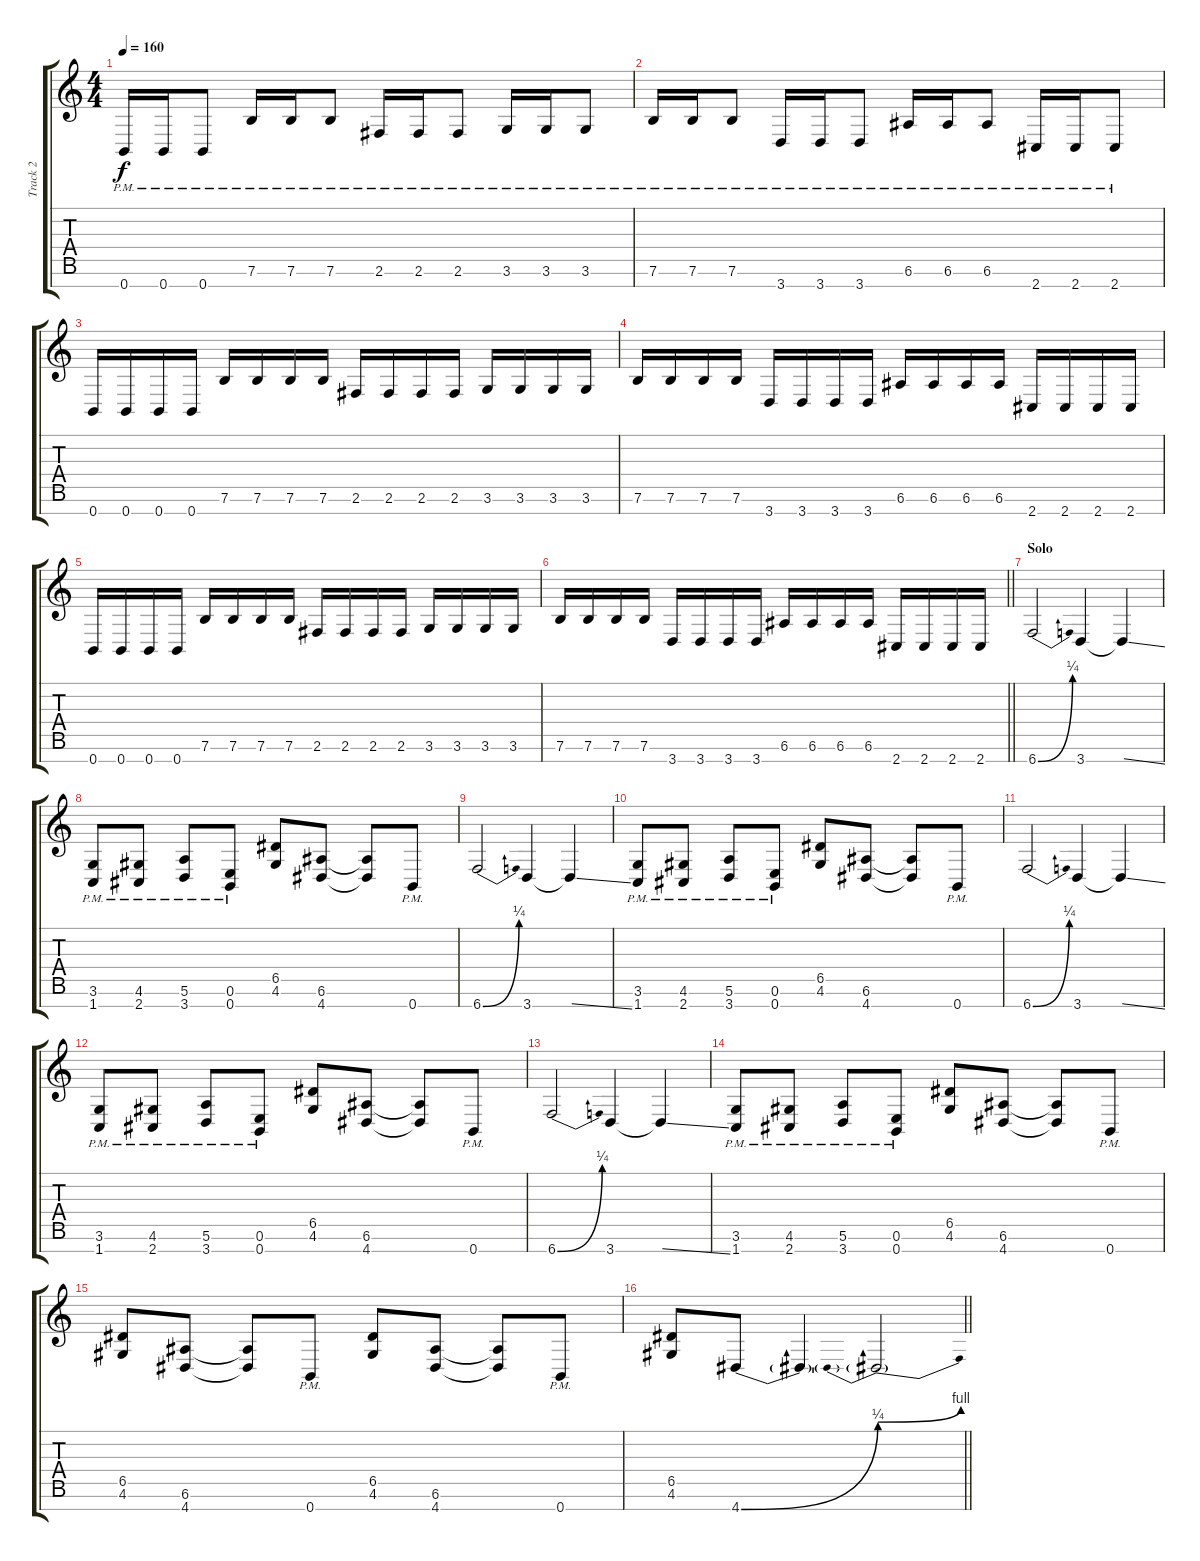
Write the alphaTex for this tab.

\track ("Track 2" "Track 2") {instrument distortionguitar}
\staff {score tabs}
\tuning (E4 B3 G3 D3 A2 E2 B1) {hide}
\ts (4 4)
\tempo 160
\clef g2
\ks c
0.7{pm}.16{dy f} 0.7{pm}.16 0.7{pm}.8 7.6{pm}.16 7.6{pm}.16 7.6{pm}.8 2.6{pm}.16 2.6{pm}.16 2.6{pm}.8 3.6{pm}.16 3.6{pm}.16 3.6{pm}.8 |
7.6{pm}.16 7.6{pm}.16 7.6{pm}.8 3.7{pm}.16 3.7{pm}.16 3.7{pm}.8 6.6{pm}.16 6.6{pm}.16 6.6{pm}.8 2.7{pm}.16 2.7{pm}.16 2.7{pm}.8 |
0.7.16 0.7.16 0.7.16 0.7.16 7.6.16 7.6.16 7.6.16 7.6.16 2.6.16 2.6.16 2.6.16 2.6.16 3.6.16 3.6.16 3.6.16 3.6.16 |
7.6.16 7.6.16 7.6.16 7.6.16 3.7.16 3.7.16 3.7.16 3.7.16 6.6.16 6.6.16 6.6.16 6.6.16 2.7.16 2.7.16 2.7.16 2.7.16 |
0.7.16 0.7.16 0.7.16 0.7.16 7.6.16 7.6.16 7.6.16 7.6.16 2.6.16 2.6.16 2.6.16 2.6.16 3.6.16 3.6.16 3.6.16 3.6.16 |
\barLineRight lightlight
7.6.16 7.6.16 7.6.16 7.6.16 3.7.16 3.7.16 3.7.16 3.7.16 6.6.16 6.6.16 6.6.16 6.6.16 2.7.16 2.7.16 2.7.16 2.7.16 |
\section ("" "Solo")
6.7{be (bend 0 0 60 1)}.2 3.7.4 3.7{ss t}.4 |
(3.6{pm} 1.7{pm}).8 (4.6{pm} 2.7{pm}).8 (5.6{pm} 3.7{pm}).8 (0.6{pm} 0.7{pm}).8 (6.5 4.6).8 (6.6 4.7).8 (6.6{t} 4.7{t}).8 0.7{pm}.8 |
6.7{be (bend 0 0 60 1)}.2 3.7.4 3.7{ss t}.4 |
(3.6{pm} 1.7{pm}).8 (4.6{pm} 2.7{pm}).8 (5.6{pm} 3.7{pm}).8 (0.6{pm} 0.7{pm}).8 (6.5 4.6).8 (6.6 4.7).8 (6.6{t} 4.7{t}).8 0.7{pm}.8 |
6.7{be (bend 0 0 60 1)}.2 3.7.4 3.7{ss t}.4 |
(3.6{pm} 1.7{pm}).8 (4.6{pm} 2.7{pm}).8 (5.6{pm} 3.7{pm}).8 (0.6{pm} 0.7{pm}).8 (6.5 4.6).8 (6.6 4.7).8 (6.6{t} 4.7{t}).8 0.7{pm}.8 |
6.7{be (bend 0 0 60 1)}.2 3.7.4 3.7{ss t}.4 |
(3.6{pm} 1.7{pm}).8 (4.6{pm} 2.7{pm}).8 (5.6{pm} 3.7{pm}).8 (0.6{pm} 0.7{pm}).8 (6.5 4.6).8 (6.6 4.7).8 (6.6{t} 4.7{t}).8 0.7{pm}.8 |
(6.5 4.6).8 (6.6 4.7).8 (6.6{t} 4.7{t}).8 0.7{pm}.8 (6.5 4.6).8 (6.6 4.7).8 (6.6{t} 4.7{t}).8 0.7{pm}.8 |
\barLineRight lightlight
(6.5 4.6).8 4.7{be (bend 0 0 60 1)}.8 4.7{t}.4 4.7{be (prebendbend 0 1 60 4) t}.2
